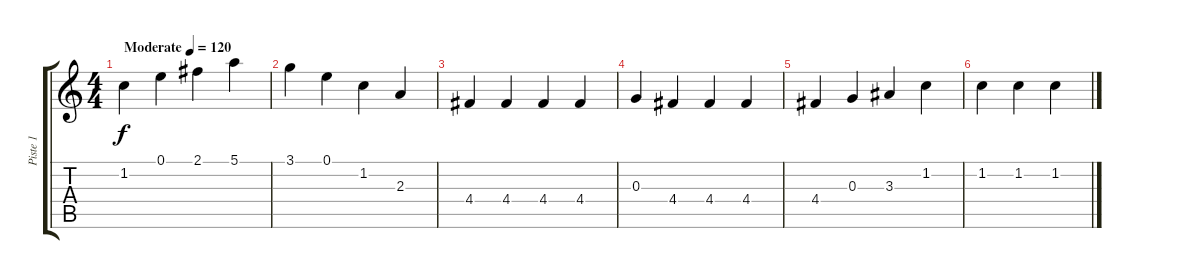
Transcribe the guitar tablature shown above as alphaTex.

\track ("Piste 1" "Piste 1") {instrument acousticguitarsteel}
\staff {score tabs}
\tuning (E4 B3 G3 D3 A2 E2) {hide}
\ts (4 4)
\tempo (120 "Moderate")
\clef g2
\ks c
1.2.4{dy f instrument acousticguitarsteel} 0.1.4 2.1.4 5.1.4 |
3.1.4 0.1.4 1.2.4 2.3.4 |
4.4.4 4.4.4 4.4.4 4.4.4 |
0.3.4 4.4.4 4.4.4 4.4.4 |
4.4.4 0.3.4 3.3.4 1.2.4 |
1.2.4 1.2.4 1.2.4
